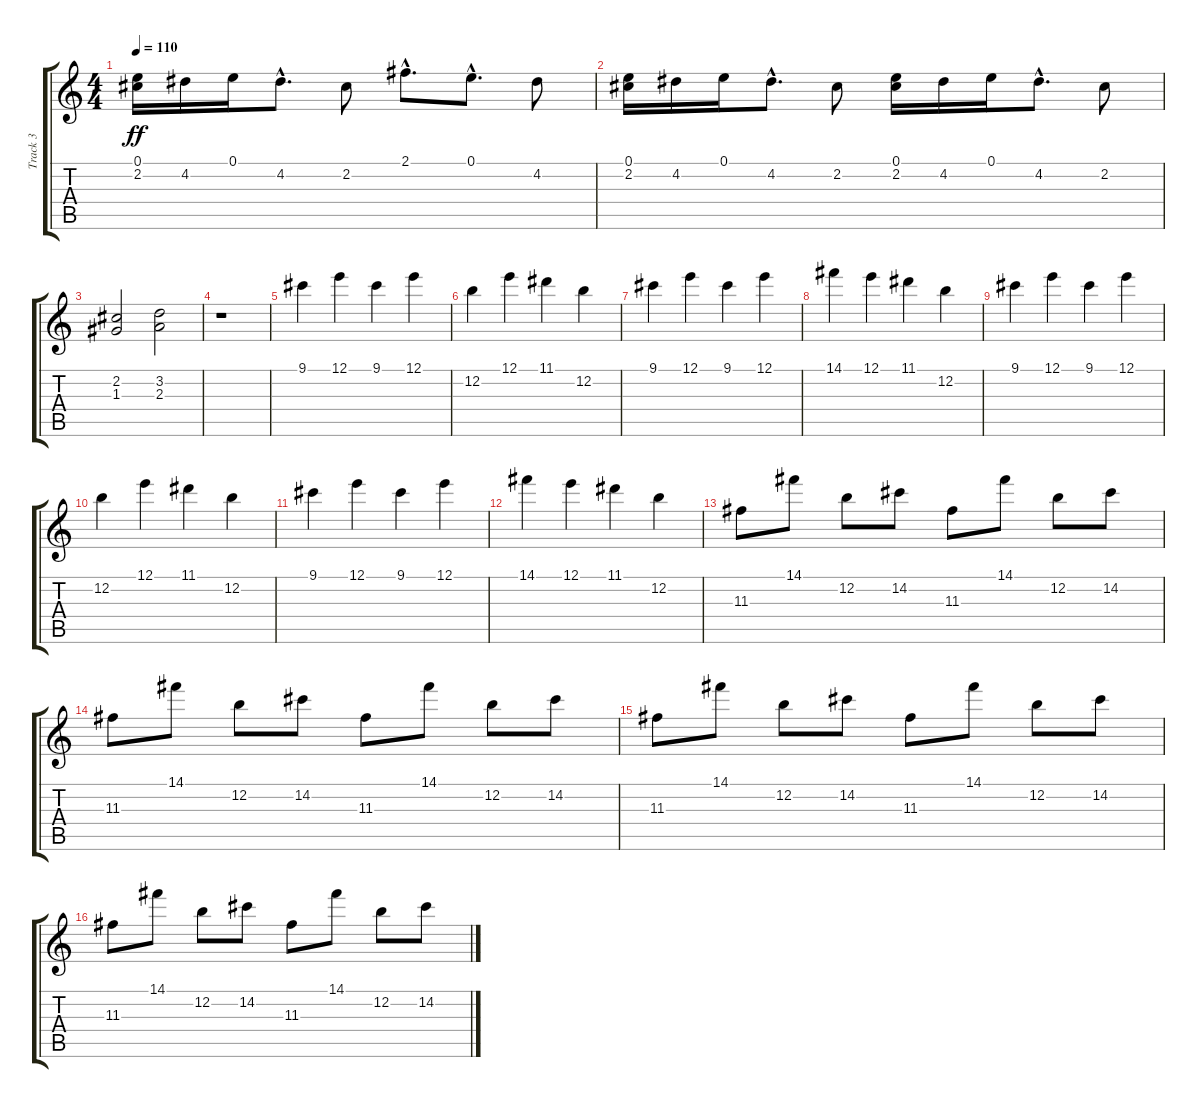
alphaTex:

\track ("Track 3" "Track 3") {instrument electricguitarclean}
\staff {score tabs}
\tuning (E4 B3 G3 D3 A2 E2) {hide}
\ts (4 4)
\tempo 110
\clef g2
\ks c
(0.1 2.2).16{dy ff} 4.2.16 0.1.16 4.2{hac}.8{d} 2.2.8 2.1{hac}.8{d} 0.1{hac}.8{d} 4.2.8 |
(0.1 2.2).16 4.2.16 0.1.16 4.2{hac}.8{d} 2.2.8 (0.1 2.2).16 4.2.16 0.1.16 4.2{hac}.8{d} 2.2.8 |
(2.2 1.3).2 (3.2 2.3).2 |
r.1 |
9.1.4 12.1.4 9.1.4 12.1.4 |
12.2.4 12.1.4 11.1.4 12.2.4 |
9.1.4 12.1.4 9.1.4 12.1.4 |
14.1.4 12.1.4 11.1.4 12.2.4 |
9.1.4 12.1.4 9.1.4 12.1.4 |
12.2.4 12.1.4 11.1.4 12.2.4 |
9.1.4 12.1.4 9.1.4 12.1.4 |
14.1.4 12.1.4 11.1.4 12.2.4 |
11.3.8 14.1.8 12.2.8 14.2.8 11.3.8 14.1.8 12.2.8 14.2.8 |
11.3.8 14.1.8 12.2.8 14.2.8 11.3.8 14.1.8 12.2.8 14.2.8 |
11.3.8 14.1.8 12.2.8 14.2.8 11.3.8 14.1.8 12.2.8 14.2.8 |
11.3.8 14.1.8 12.2.8 14.2.8 11.3.8 14.1.8 12.2.8 14.2.8
